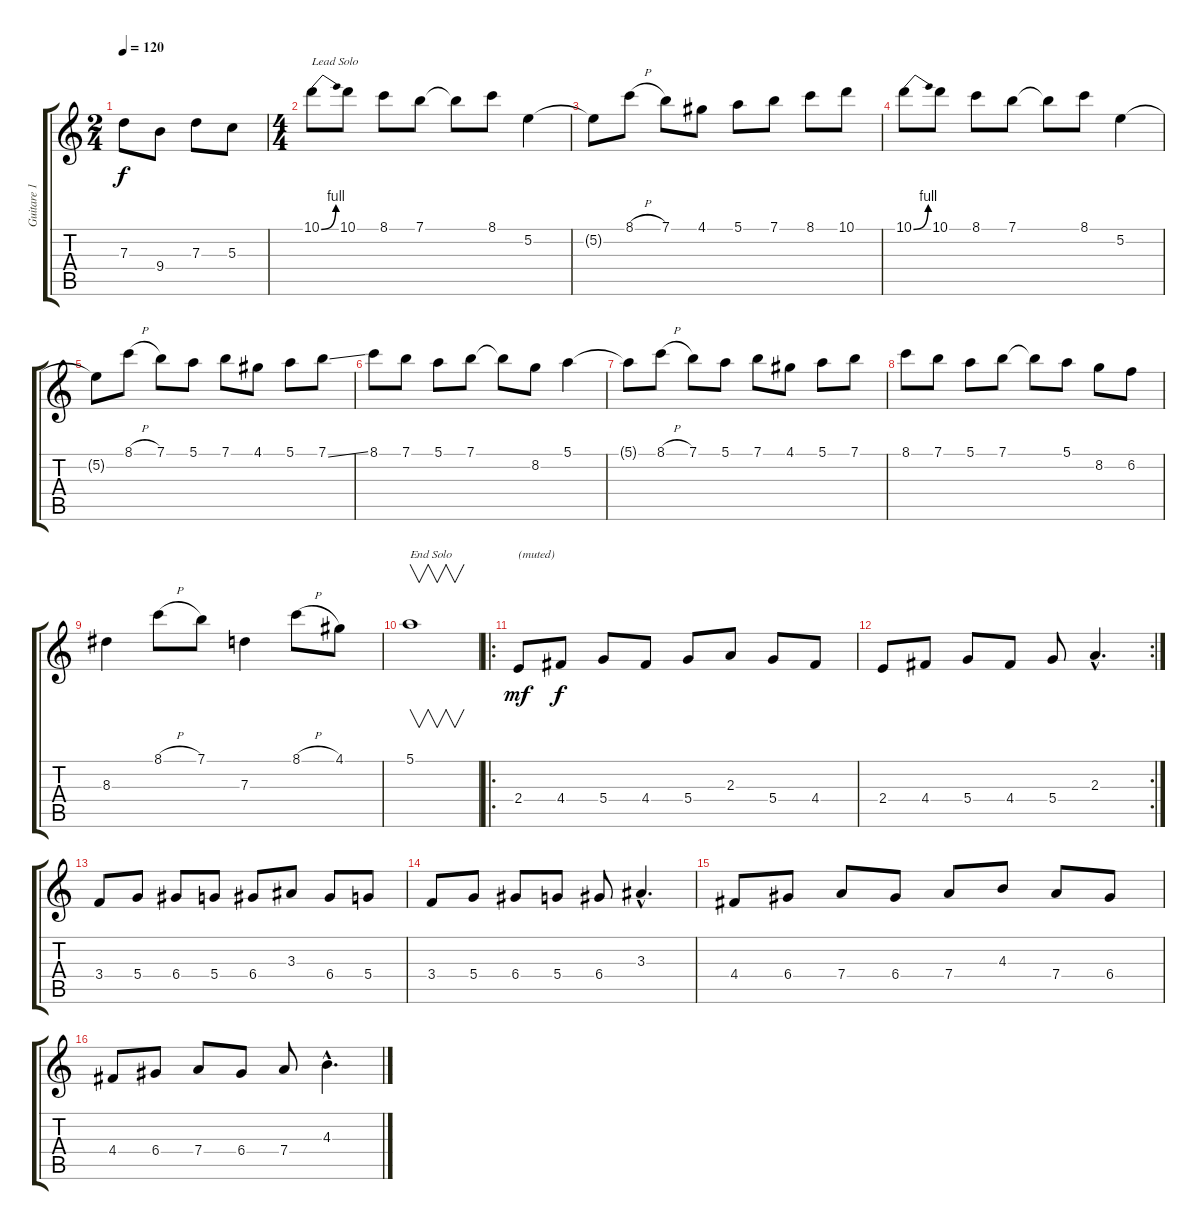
\track ("Guitare 1" "Guitare 1") {instrument distortionguitar}
\staff {score tabs}
\tuning (E4 B3 G3 D3 A2 E2) {hide}
\ts (2 4)
\tempo 120
\clef g2
\ks c
7.3.8{dy f} 9.4.8 7.3.8 5.3.8 |
\ts (4 4)
10.1{be (bend 0 0 60 4)}.8{txt "Lead Solo"} 10.1.8 8.1.8 7.1.8 7.1{t}.8 8.1.8 5.2.4 |
5.2{t}.8 8.1{h}.8 7.1.8 4.1.8 5.1.8 7.1.8 8.1.8 10.1.8 |
10.1{be (bend 0 0 60 4)}.8 10.1.8 8.1.8 7.1.8 7.1{t}.8 8.1.8 5.2.4 |
5.2{t}.8 8.1{h}.8 7.1.8 5.1.8 7.1.8 4.1.8 5.1.8 7.1{ss}.8 |
8.1.8 7.1.8 5.1.8 7.1.8 7.1{t}.8 8.2.8 5.1.4 |
5.1{t}.8 8.1{h}.8 7.1.8 5.1.8 7.1.8 4.1.8 5.1.8 7.1.8 |
8.1.8 7.1.8 5.1.8 7.1.8 7.1{t}.8 5.1.8 8.2.8 6.2.8 |
8.3.4 8.1{h}.8 7.1.8 7.3.4 8.1{h}.8 4.1.8 |
5.1.1{v txt "End Solo"} |
\ro
2.4.8{txt "(muted)" dy mf} 4.4.8{dy f} 5.4.8 4.4.8 5.4.8 2.3.8 5.4.8 4.4.8 |
\rc 2
2.4.8 4.4.8 5.4.8 4.4.8 5.4.8 2.3{hac}.4{d} |
3.4.8 5.4.8 6.4.8 5.4.8 6.4.8 3.3.8 6.4.8 5.4.8 |
3.4.8 5.4.8 6.4.8 5.4.8 6.4.8 3.3{hac}.4{d} |
4.4.8 6.4.8 7.4.8 6.4.8 7.4.8 4.3.8 7.4.8 6.4.8 |
4.4.8 6.4.8 7.4.8 6.4.8 7.4.8 4.3{hac}.4{d}
